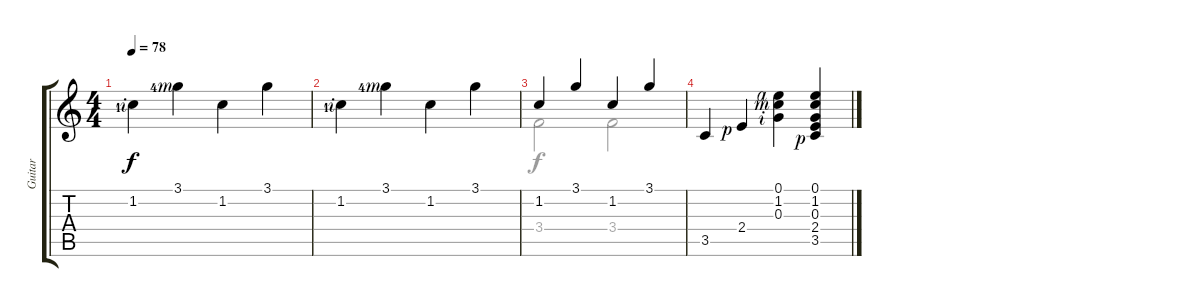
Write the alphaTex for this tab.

\track ("Guitar" "Guitar") {instrument acousticguitarnylon}
\staff {score tabs}
\tuning (E4 B3 G3 D3 A2 E2) {hide}
\voice
\ts (4 4)
\tempo 78
\clef g2
\ks c
1.2{lf 2 rf 2}.4{dy f instrument acousticguitarnylon} 3.1{lf 5 rf 3}.4 1.2.4 3.1.4 |
1.2{lf 2 rf 2}.4 3.1{lf 5 rf 3}.4 1.2.4 3.1.4 |
1.2.4 3.1.4 1.2.4 3.1.4 |
3.5.4 2.4{rf 1}.4 (0.1{rf 4} 1.2{rf 3} 0.3{rf 2}).4 (0.1 1.2 0.3 2.4 3.5{rf 1}).4
\voice
\clef g2
\ottava regular
\simile none
\ks c
|
|
3.4.2 3.4.2 |
